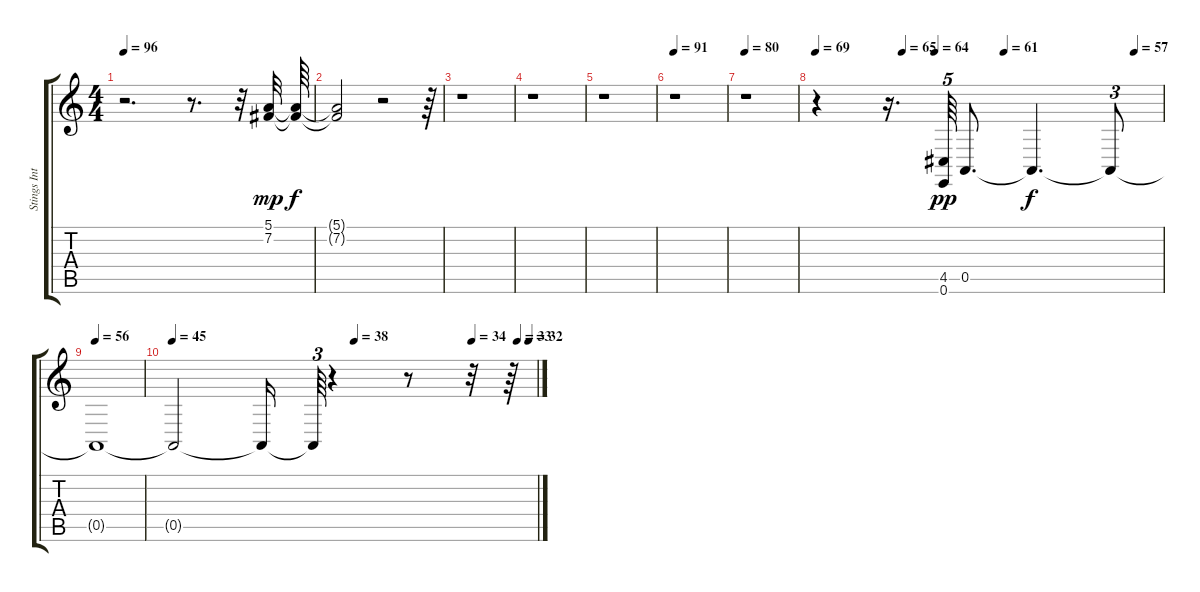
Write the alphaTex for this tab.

\track ("Stings Intro" "Stings Int") {instrument stringensemble1}
\staff {score tabs}
\tuning (E4 B3 G3 D3 A2 E2) {hide}
\ts (4 4)
\tempo 96
\clef g2
\ks c
r.2{d dy f} r.8{d} r.32 (5.1 7.2).32{dy mp} (5.1{t} 7.2{t}).64{dy f} |
(5.1{t} 7.2{t}).2 r.2 r.64 |
r.1 |
r.1 |
r.1 |
\tempo 91
r.1 |
\tempo 80
r.1 |
\tempo 69
\tempo (65 0.25)
\tempo (64 0.34375)
\tempo (61 0.54375)
\tempo (57 0.91875)
r.4 r.16{d} (4.5 0.6).64{tu (5 4) dy pp} 0.5.8{d} 0.5{t}.4{d dy f} 0.5{t}.8{tu (3 2)} |
\tempo 56
0.5{t}.1 |
\tempo 45
\tempo (38 0.5)
\tempo (34 0.8229166666666666)
\tempo (33 0.9479166666666666)
\tempo (32 0.9791666666666666)
0.5{t}.2 0.5{t}.16 0.5{t}.64{tu (3 2)} r.4 r.8 r.32 r.64
